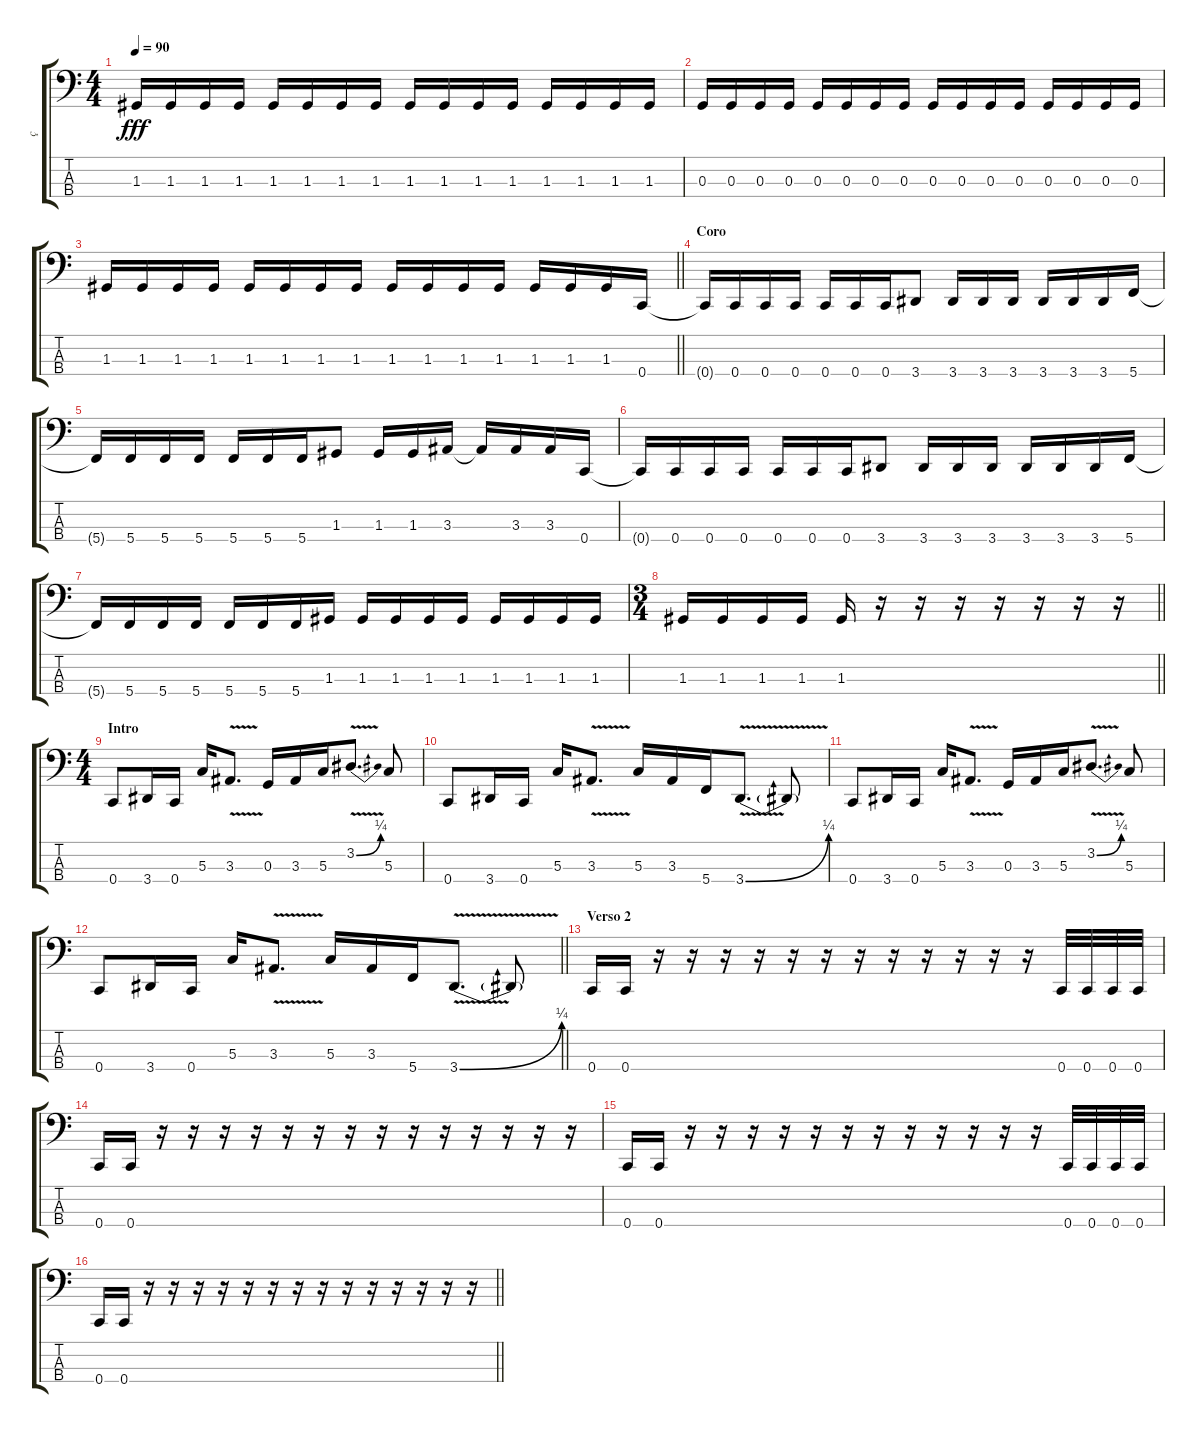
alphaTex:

\track ("ç" "ç") {instrument electricbassfinger}
\staff {score tabs}
\tuning (F2 C2 G1 C1) {hide}
\ts (4 4)
\tempo 90
\clef f4
\ks c
1.3.16{dy fff} 1.3.16 1.3.16 1.3.16 1.3.16 1.3.16 1.3.16 1.3.16 1.3.16 1.3.16 1.3.16 1.3.16 1.3.16 1.3.16 1.3.16 1.3.16 |
0.3.16 0.3.16 0.3.16 0.3.16 0.3.16 0.3.16 0.3.16 0.3.16 0.3.16 0.3.16 0.3.16 0.3.16 0.3.16 0.3.16 0.3.16 0.3.16 |
\barLineRight lightlight
1.3.16 1.3.16 1.3.16 1.3.16 1.3.16 1.3.16 1.3.16 1.3.16 1.3.16 1.3.16 1.3.16 1.3.16 1.3.16 1.3.16 1.3.16 0.4.16 |
\section ("" "Coro")
0.4{t}.16 0.4.16 0.4.16 0.4.16 0.4.16 0.4.16 0.4.16 3.4.8 3.4.16 3.4.16 3.4.16 3.4.16 3.4.16 3.4.16 5.4.16 |
5.4{t}.16 5.4.16 5.4.16 5.4.16 5.4.16 5.4.16 5.4.16 1.3.8 1.3.16 1.3.16 3.3.16 3.3{t}.16 3.3.16 3.3.16 0.4.16 |
0.4{t}.16 0.4.16 0.4.16 0.4.16 0.4.16 0.4.16 0.4.16 3.4.8 3.4.16 3.4.16 3.4.16 3.4.16 3.4.16 3.4.16 5.4.16 |
5.4{t}.16 5.4.16 5.4.16 5.4.16 5.4.16 5.4.16 5.4.16 1.3.16 1.3.16 1.3.16 1.3.16 1.3.16 1.3.16 1.3.16 1.3.16 1.3.16 |
\ts (3 4)
\barLineRight lightlight
1.3.16 1.3.16 1.3.16 1.3.16 1.3.16 r.16 r.16 r.16 r.16 r.16 r.16 r.16 |
\ts (4 4)
\section ("" "Intro")
0.4.8 3.4.16 0.4.16 5.3.16 3.3{v}.8{d} 0.3.16 3.3.16 5.3.16 3.2{be (bend 0 0 60 1) v}.8{d} 5.3.8 |
0.4.8 3.4.16 0.4.16 5.3.16 3.3{v}.8{d} 5.3.16 3.3.16 5.4.16 3.4{be (bend 0 0 60 1) v}.8{d} 3.4{t}.8 |
0.4.8 3.4.16 0.4.16 5.3.16 3.3{v}.8{d} 0.3.16 3.3.16 5.3.16 3.2{be (bend 0 0 60 1) v}.8{d} 5.3.8 |
\barLineRight lightlight
0.4.8 3.4.16 0.4.16 5.3.16 3.3{v}.8{d} 5.3.16 3.3.16 5.4.16 3.4{be (bend 0 0 60 1) v}.8{d} 3.4{t}.8 |
\section ("" "Verso 2")
0.4.16 0.4.16 r.16 r.16 r.16 r.16 r.16 r.16 r.16 r.16 r.16 r.16 r.16 r.16 0.4.32 0.4.32 0.4.32 0.4.32 |
0.4.16 0.4.16 r.16 r.16 r.16 r.16 r.16 r.16 r.16 r.16 r.16 r.16 r.16 r.16 r.16 r.16 |
0.4.16 0.4.16 r.16 r.16 r.16 r.16 r.16 r.16 r.16 r.16 r.16 r.16 r.16 r.16 0.4.32 0.4.32 0.4.32 0.4.32 |
\barLineRight lightlight
0.4.16 0.4.16 r.16 r.16 r.16 r.16 r.16 r.16 r.16 r.16 r.16 r.16 r.16 r.16 r.16 r.16
